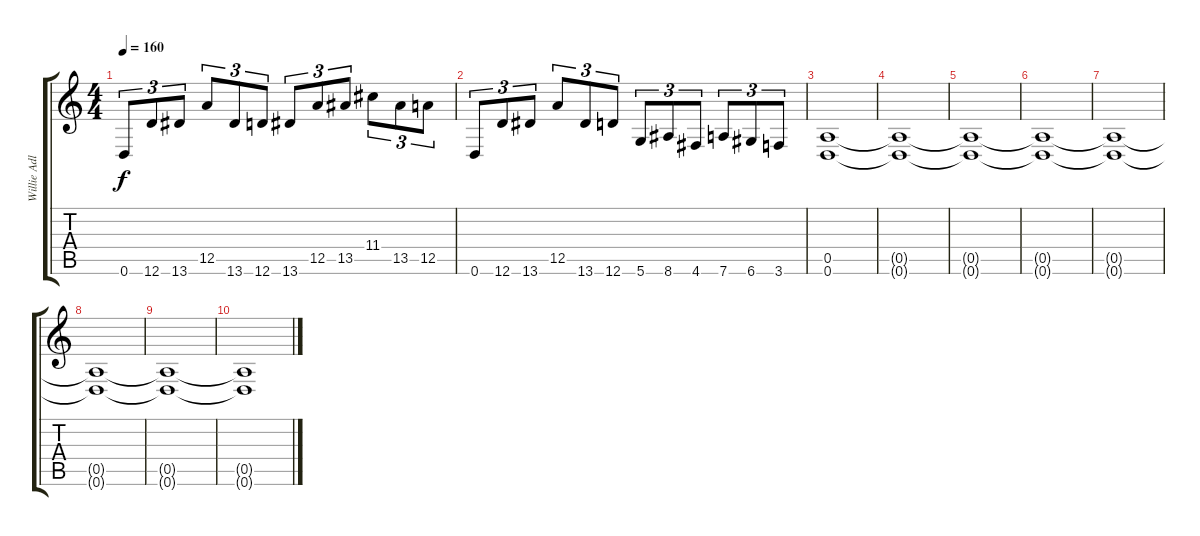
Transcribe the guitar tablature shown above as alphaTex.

\track ("Willie Adler - Rhythm" "Willie Adl") {instrument distortionguitar}
\staff {score tabs}
\tuning (E4 B3 G3 D3 A2 D2) {hide}
\ts (4 4)
\tempo 160
\clef g2
\ks c
0.6.8{tu (3 2) dy f} 12.6.8{tu (3 2)} 13.6.8{tu (3 2)} 12.5.8{tu (3 2)} 13.6.8{tu (3 2)} 12.6.8{tu (3 2)} 13.6.8{tu (3 2)} 12.5.8{tu (3 2)} 13.5.8{tu (3 2)} 11.4.8{tu (3 2)} 13.5.8{tu (3 2)} 12.5.8{tu (3 2)} |
0.6.8{tu (3 2)} 12.6.8{tu (3 2)} 13.6.8{tu (3 2)} 12.5.8{tu (3 2)} 13.6.8{tu (3 2)} 12.6.8{tu (3 2)} 5.6.8{tu (3 2)} 8.6.8{tu (3 2)} 4.6.8{tu (3 2)} 7.6.8{tu (3 2)} 6.6.8{tu (3 2)} 3.6.8{tu (3 2)} |
(0.5 0.6).1 |
(0.5{t} 0.6{t}).1 |
(0.5{t} 0.6{t}).1 |
(0.5{t} 0.6{t}).1 |
(0.5{t} 0.6{t}).1 |
(0.5{t} 0.6{t}).1 |
(0.5{t} 0.6{t}).1 |
(0.5{t} 0.6{t}).1
